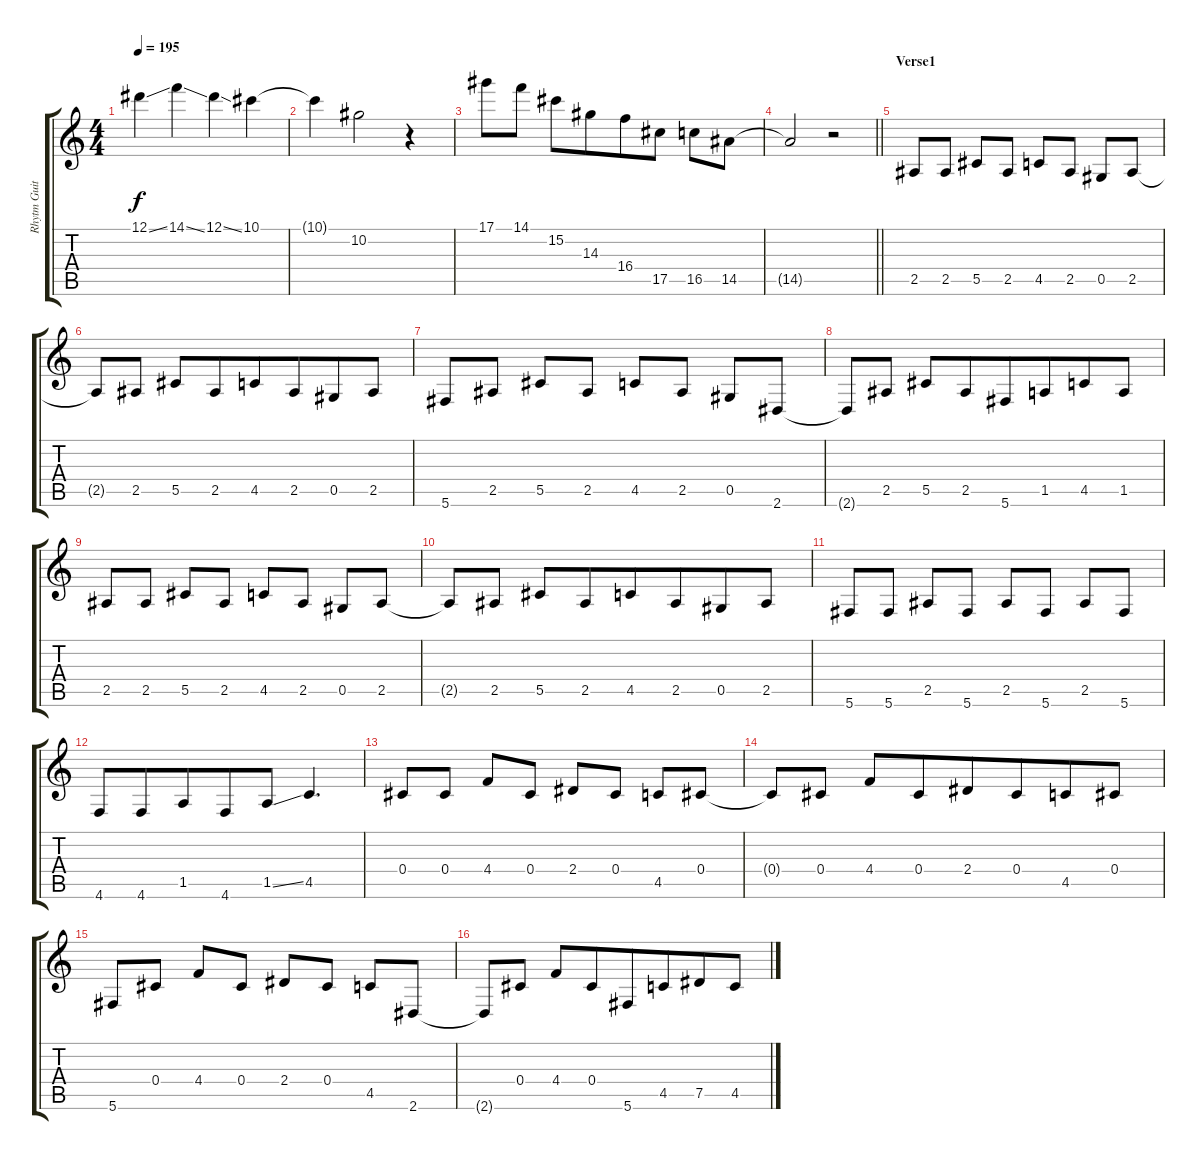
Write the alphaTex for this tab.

\track ("Rhytm Guitar" "Rhytm Guit") {instrument distortionguitar}
\staff {score tabs}
\tuning (Eb4 Bb3 Gb3 Db3 Ab2 Db2) {hide}
\ts (4 4)
\tempo 195
\clef g2
\ks c
12.1{ss}.4{dy f} 14.1{ss}.4{beam merge} 12.1{ss}.4 10.1.4 |
10.1{t}.4{beam merge} 10.2.2 r.4 |
17.1.8 14.1.8 15.2.8 14.3.8{beam merge} 16.4.8 17.5.8 16.5.8 14.5.8 |
\barLineRight lightlight
14.5{t}.2 r.2 |
\section ("" "Verse1")
2.5.8 2.5.8 5.5.8 2.5.8 4.5.8 2.5.8 0.5.8 2.5.8 |
2.5{t}.8 2.5.8 5.5.8{beam merge} 2.5.8{beam merge} 4.5.8 2.5.8{beam merge} 0.5.8{beam merge} 2.5.8 |
5.6.8 2.5.8 5.5.8 2.5.8 4.5.8 2.5.8 0.5.8 2.6.8 |
2.6{t}.8 2.5.8 5.5.8{beam merge} 2.5.8{beam merge} 5.6.8 1.5.8{beam merge} 4.5.8{beam merge} 1.5.8 |
2.5.8 2.5.8 5.5.8 2.5.8 4.5.8 2.5.8 0.5.8 2.5.8 |
2.5{t}.8 2.5.8 5.5.8{beam merge} 2.5.8{beam merge} 4.5.8 2.5.8{beam merge} 0.5.8{beam merge} 2.5.8 |
5.6.8{beam merge} 5.6.8 2.5.8{beam merge} 5.6.8 2.5.8 5.6.8 2.5.8 5.6.8 |
4.6.8{beam merge} 4.6.8{beam merge} 1.5.8 4.6.8{beam merge} 1.5{ss}.8 4.5.4{d} |
0.4.8 0.4.8 4.4.8 0.4.8 2.4.8 0.4.8 4.5.8 0.4.8 |
0.4{t}.8 0.4.8 4.4.8{beam merge} 0.4.8{beam merge} 2.4.8 0.4.8{beam merge} 4.5.8{beam merge} 0.4.8 |
5.6.8 0.4.8 4.4.8 0.4.8 2.4.8 0.4.8 4.5.8 2.6.8 |
2.6{t}.8 0.4.8 4.4.8{beam merge} 0.4.8{beam merge} 5.6.8 4.5.8{beam merge} 7.5.8{beam merge} 4.5.8
